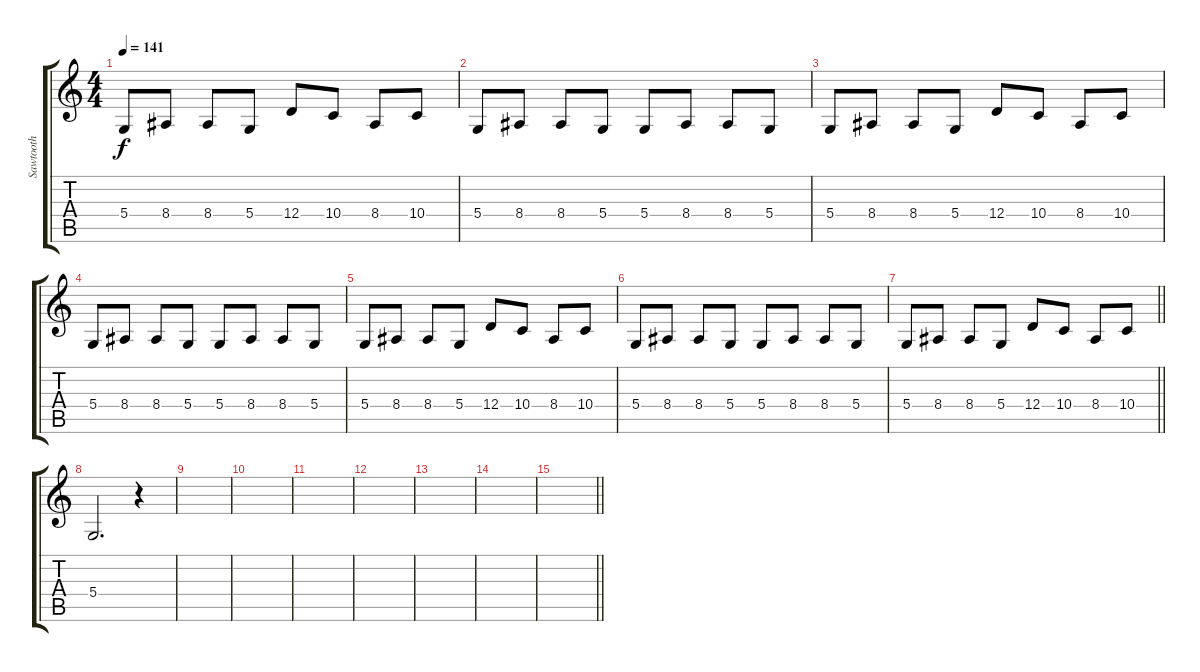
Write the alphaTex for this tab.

\track ("Sawtooth" "Sawtooth") {instrument lead2sawtooth}
\staff {score tabs}
\tuning (E4 B3 G3 D3 A2 E2) {hide}
\ts (4 4)
\tempo 141
\clef g2
\ks c
5.4.8{dy f} 8.4.8 8.4.8 5.4.8 12.4.8 10.4.8 8.4.8 10.4.8 |
5.4.8 8.4.8 8.4.8 5.4.8 5.4.8 8.4.8 8.4.8 5.4.8 |
5.4.8 8.4.8 8.4.8 5.4.8 12.4.8 10.4.8 8.4.8 10.4.8 |
5.4.8 8.4.8 8.4.8 5.4.8 5.4.8 8.4.8 8.4.8 5.4.8 |
5.4.8 8.4.8 8.4.8 5.4.8 12.4.8 10.4.8 8.4.8 10.4.8 |
5.4.8 8.4.8 8.4.8 5.4.8 5.4.8 8.4.8 8.4.8 5.4.8 |
\barLineRight lightlight
5.4.8 8.4.8 8.4.8 5.4.8 12.4.8 10.4.8 8.4.8 10.4.8 |
5.4.2{d} r.4 |
|
|
|
|
|
|
\barLineRight lightlight
